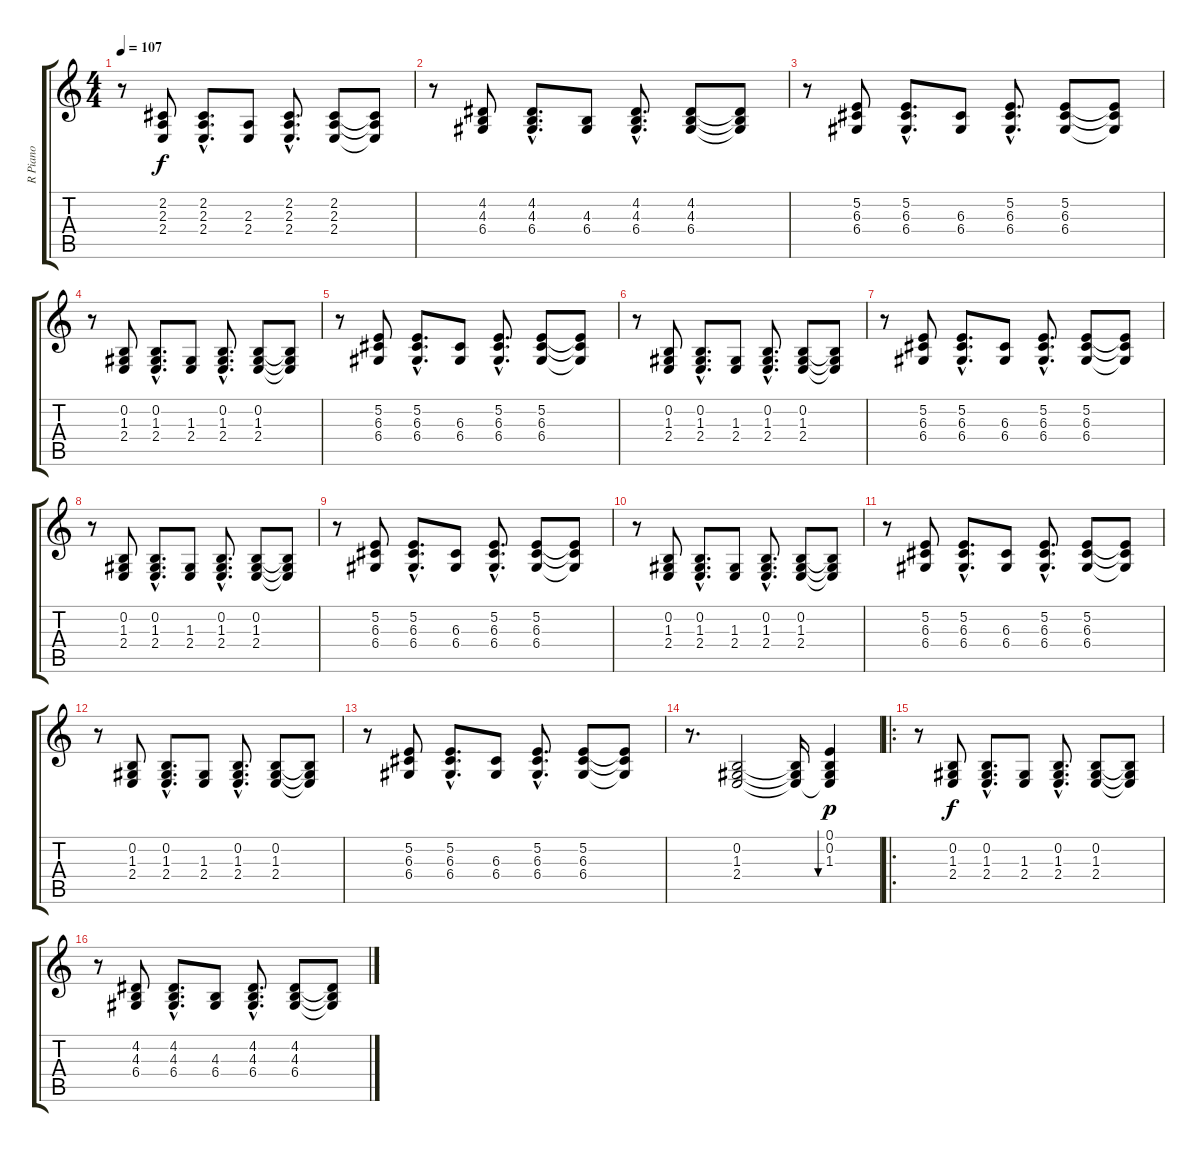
\track ("R Piano" "R Piano") {instrument brightacousticpiano}
\staff {score tabs}
\tuning (E4 B3 G3 D3 A2 E2) {hide}
\ts (4 4)
\tempo 107
\clef g2
\ks c
r.8{dy f} (2.2 2.3 2.4).8 (2.2{hac} 2.3{hac} 2.4{hac}).8{d} (2.3 2.4).8 (2.2{hac} 2.3{hac} 2.4{hac}).8{d} (2.2 2.3 2.4).8 (2.2{t} 2.3{t} 2.4{t}).8 |
r.8 (4.2 4.3 6.4).8 (4.2{hac} 4.3{hac} 6.4{hac}).8{d} (4.3 6.4).8 (4.2{hac} 4.3{hac} 6.4{hac}).8{d} (4.2 4.3 6.4).8 (4.2{t} 4.3{t} 6.4{t}).8 |
r.8 (5.2 6.3 6.4).8 (5.2{hac} 6.3{hac} 6.4{hac}).8{d} (6.3 6.4).8 (5.2{hac} 6.3{hac} 6.4{hac}).8{d} (5.2 6.3 6.4).8 (5.2{t} 6.3{t} 6.4{t}).8 |
r.8 (0.2 1.3 2.4).8 (0.2{hac} 1.3{hac} 2.4{hac}).8{d} (1.3 2.4).8 (0.2{hac} 1.3{hac} 2.4{hac}).8{d} (0.2 1.3 2.4).8 (0.2{t} 1.3{t} 2.4{t}).8 |
r.8 (5.2 6.3 6.4).8 (5.2{hac} 6.3{hac} 6.4{hac}).8{d} (6.3 6.4).8 (5.2{hac} 6.3{hac} 6.4{hac}).8{d} (5.2 6.3 6.4).8 (5.2{t} 6.3{t} 6.4{t}).8 |
r.8 (0.2 1.3 2.4).8 (0.2{hac} 1.3{hac} 2.4{hac}).8{d} (1.3 2.4).8 (0.2{hac} 1.3{hac} 2.4{hac}).8{d} (0.2 1.3 2.4).8 (0.2{t} 1.3{t} 2.4{t}).8 |
r.8 (5.2 6.3 6.4).8 (5.2{hac} 6.3{hac} 6.4{hac}).8{d} (6.3 6.4).8 (5.2{hac} 6.3{hac} 6.4{hac}).8{d} (5.2 6.3 6.4).8 (5.2{t} 6.3{t} 6.4{t}).8 |
r.8 (0.2 1.3 2.4).8 (0.2{hac} 1.3{hac} 2.4{hac}).8{d} (1.3 2.4).8 (0.2{hac} 1.3{hac} 2.4{hac}).8{d} (0.2 1.3 2.4).8 (0.2{t} 1.3{t} 2.4{t}).8 |
r.8 (5.2 6.3 6.4).8 (5.2{hac} 6.3{hac} 6.4{hac}).8{d} (6.3 6.4).8 (5.2{hac} 6.3{hac} 6.4{hac}).8{d} (5.2 6.3 6.4).8 (5.2{t} 6.3{t} 6.4{t}).8 |
r.8 (0.2 1.3 2.4).8 (0.2{hac} 1.3{hac} 2.4{hac}).8{d} (1.3 2.4).8 (0.2{hac} 1.3{hac} 2.4{hac}).8{d} (0.2 1.3 2.4).8 (0.2{t} 1.3{t} 2.4{t}).8 |
r.8 (5.2 6.3 6.4).8 (5.2{hac} 6.3{hac} 6.4{hac}).8{d} (6.3 6.4).8 (5.2{hac} 6.3{hac} 6.4{hac}).8{d} (5.2 6.3 6.4).8 (5.2{t} 6.3{t} 6.4{t}).8 |
r.8 (0.2 1.3 2.4).8 (0.2{hac} 1.3{hac} 2.4{hac}).8{d} (1.3 2.4).8 (0.2{hac} 1.3{hac} 2.4{hac}).8{d} (0.2 1.3 2.4).8 (0.2{t} 1.3{t} 2.4{t}).8 |
r.8 (5.2 6.3 6.4).8 (5.2{hac} 6.3{hac} 6.4{hac}).8{d} (6.3 6.4).8 (5.2{hac} 6.3{hac} 6.4{hac}).8{d} (5.2 6.3 6.4).8 (5.2{t} 6.3{t} 6.4{t}).8 |
r.8{d} (0.2 1.3 2.4).2 (0.2{t} 1.3{t} 2.4{t}).16 (0.1 0.2 1.3 2.4{t}).4{bu 240 dy p} |
\ro
r.8 (0.2 1.3 2.4).8{dy f} (0.2{hac} 1.3{hac} 2.4{hac}).8{d} (1.3 2.4).8 (0.2{hac} 1.3{hac} 2.4{hac}).8{d} (0.2 1.3 2.4).8 (0.2{t} 1.3{t} 2.4{t}).8 |
r.8 (4.2 4.3 6.4).8 (4.2{hac} 4.3{hac} 6.4{hac}).8{d} (4.3 6.4).8 (4.2{hac} 4.3{hac} 6.4{hac}).8{d} (4.2 4.3 6.4).8 (4.2{t} 4.3{t} 6.4{t}).8
